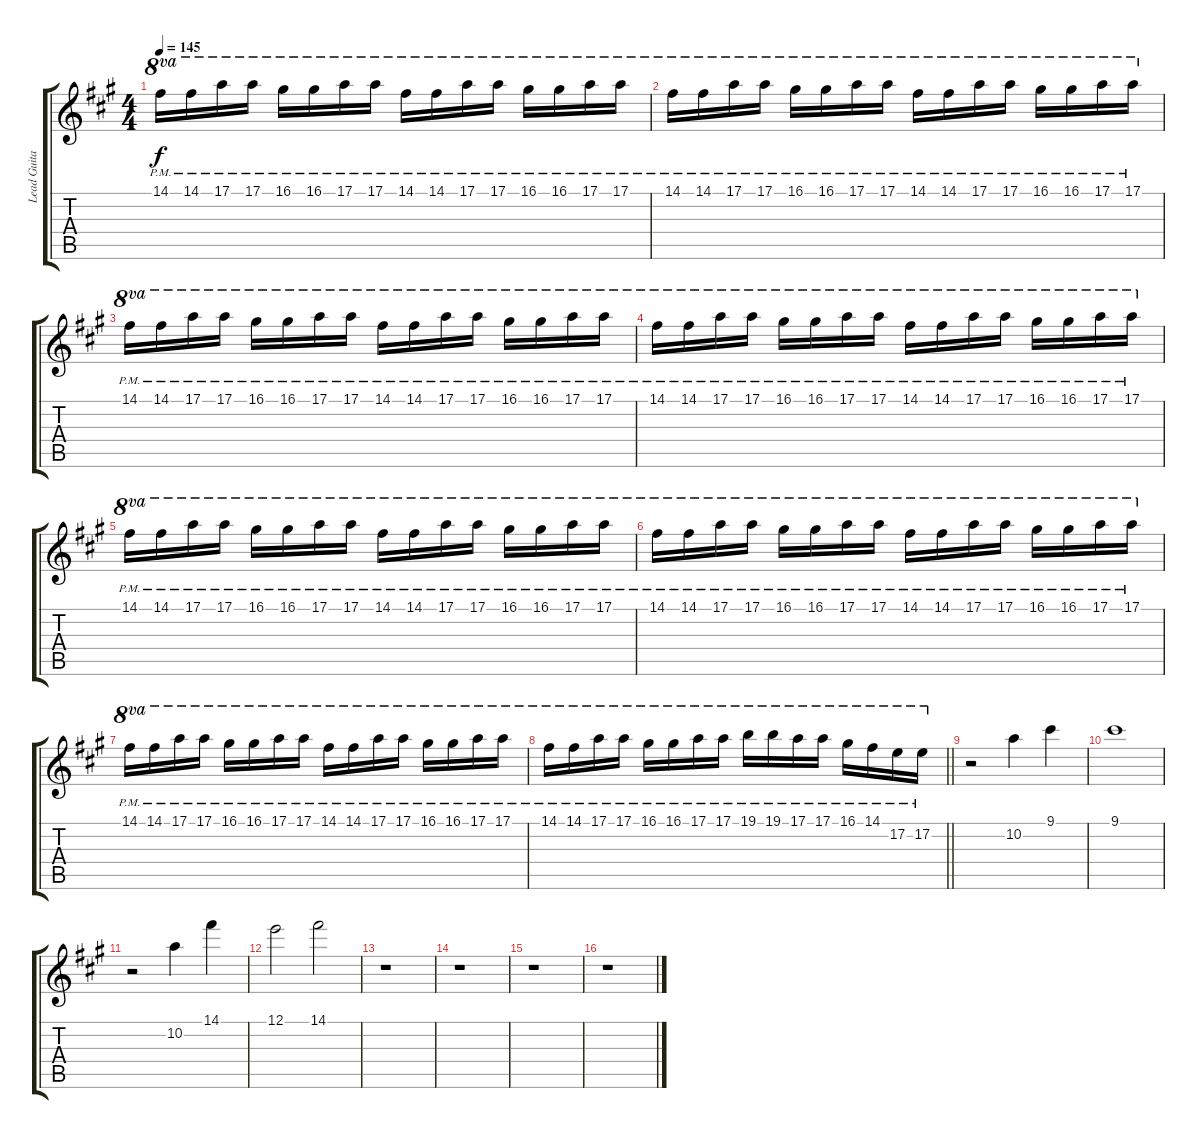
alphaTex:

\track ("Lead Guitar 1" "Lead Guita") {instrument overdrivenguitar}
\staff {score tabs}
\tuning (E4 B3 G3 D3 A2 E2) {hide}
\ts (4 4)
\tempo 145
\clef g2
\ks f#minor
14.1{pm}.16{ot 8va dy f} 14.1{pm}.16{ot 8va} 17.1{pm}.16{ot 8va} 17.1{pm}.16{ot 8va} 16.1{pm}.16{ot 8va} 16.1{pm}.16{ot 8va} 17.1{pm}.16{ot 8va} 17.1{pm}.16{ot 8va} 14.1{pm}.16{ot 8va} 14.1{pm}.16{ot 8va} 17.1{pm}.16{ot 8va} 17.1{pm}.16{ot 8va} 16.1{pm}.16{ot 8va} 16.1{pm}.16{ot 8va} 17.1{pm}.16{ot 8va} 17.1{pm}.16{ot 8va} |
14.1{pm}.16{ot 8va} 14.1{pm}.16{ot 8va} 17.1{pm}.16{ot 8va} 17.1{pm}.16{ot 8va} 16.1{pm}.16{ot 8va} 16.1{pm}.16{ot 8va} 17.1{pm}.16{ot 8va} 17.1{pm}.16{ot 8va} 14.1{pm}.16{ot 8va} 14.1{pm}.16{ot 8va} 17.1{pm}.16{ot 8va} 17.1{pm}.16{ot 8va} 16.1{pm}.16{ot 8va} 16.1{pm}.16{ot 8va} 17.1{pm}.16{ot 8va} 17.1{pm}.16{ot 8va} |
14.1{pm}.16{ot 8va} 14.1{pm}.16{ot 8va} 17.1{pm}.16{ot 8va} 17.1{pm}.16{ot 8va} 16.1{pm}.16{ot 8va} 16.1{pm}.16{ot 8va} 17.1{pm}.16{ot 8va} 17.1{pm}.16{ot 8va} 14.1{pm}.16{ot 8va} 14.1{pm}.16{ot 8va} 17.1{pm}.16{ot 8va} 17.1{pm}.16{ot 8va} 16.1{pm}.16{ot 8va} 16.1{pm}.16{ot 8va} 17.1{pm}.16{ot 8va} 17.1{pm}.16{ot 8va} |
14.1{pm}.16{ot 8va} 14.1{pm}.16{ot 8va} 17.1{pm}.16{ot 8va} 17.1{pm}.16{ot 8va} 16.1{pm}.16{ot 8va} 16.1{pm}.16{ot 8va} 17.1{pm}.16{ot 8va} 17.1{pm}.16{ot 8va} 14.1{pm}.16{ot 8va} 14.1{pm}.16{ot 8va} 17.1{pm}.16{ot 8va} 17.1{pm}.16{ot 8va} 16.1{pm}.16{ot 8va} 16.1{pm}.16{ot 8va} 17.1{pm}.16{ot 8va} 17.1{pm}.16{ot 8va} |
14.1{pm}.16{ot 8va} 14.1{pm}.16{ot 8va} 17.1{pm}.16{ot 8va} 17.1{pm}.16{ot 8va} 16.1{pm}.16{ot 8va} 16.1{pm}.16{ot 8va} 17.1{pm}.16{ot 8va} 17.1{pm}.16{ot 8va} 14.1{pm}.16{ot 8va} 14.1{pm}.16{ot 8va} 17.1{pm}.16{ot 8va} 17.1{pm}.16{ot 8va} 16.1{pm}.16{ot 8va} 16.1{pm}.16{ot 8va} 17.1{pm}.16{ot 8va} 17.1{pm}.16{ot 8va} |
14.1{pm}.16{ot 8va} 14.1{pm}.16{ot 8va} 17.1{pm}.16{ot 8va} 17.1{pm}.16{ot 8va} 16.1{pm}.16{ot 8va} 16.1{pm}.16{ot 8va} 17.1{pm}.16{ot 8va} 17.1{pm}.16{ot 8va} 14.1{pm}.16{ot 8va} 14.1{pm}.16{ot 8va} 17.1{pm}.16{ot 8va} 17.1{pm}.16{ot 8va} 16.1{pm}.16{ot 8va} 16.1{pm}.16{ot 8va} 17.1{pm}.16{ot 8va} 17.1{pm}.16{ot 8va} |
14.1{pm}.16{ot 8va} 14.1{pm}.16{ot 8va} 17.1{pm}.16{ot 8va} 17.1{pm}.16{ot 8va} 16.1{pm}.16{ot 8va} 16.1{pm}.16{ot 8va} 17.1{pm}.16{ot 8va} 17.1{pm}.16{ot 8va} 14.1{pm}.16{ot 8va} 14.1{pm}.16{ot 8va} 17.1{pm}.16{ot 8va} 17.1{pm}.16{ot 8va} 16.1{pm}.16{ot 8va} 16.1{pm}.16{ot 8va} 17.1{pm}.16{ot 8va} 17.1{pm}.16{ot 8va} |
\barLineRight lightlight
14.1{pm}.16{ot 8va} 14.1{pm}.16{ot 8va} 17.1{pm}.16{ot 8va} 17.1{pm}.16{ot 8va} 16.1{pm}.16{ot 8va} 16.1{pm}.16{ot 8va} 17.1{pm}.16{ot 8va} 17.1{pm}.16{ot 8va} 19.1{pm}.16{ot 8va} 19.1{pm}.16{ot 8va} 17.1{pm}.16{ot 8va} 17.1{pm}.16{ot 8va} 16.1{pm}.16{ot 8va} 14.1{pm}.16{ot 8va} 17.2{pm}.16{ot 8va} 17.2{pm}.16{ot 8va} |
r.2{volume 11} 10.2.4 9.1.4 |
9.1.1 |
r.2 10.2.4 14.1.4 |
12.1.2 14.1.2 |
r.1 |
r.1 |
r.1 |
r.1
